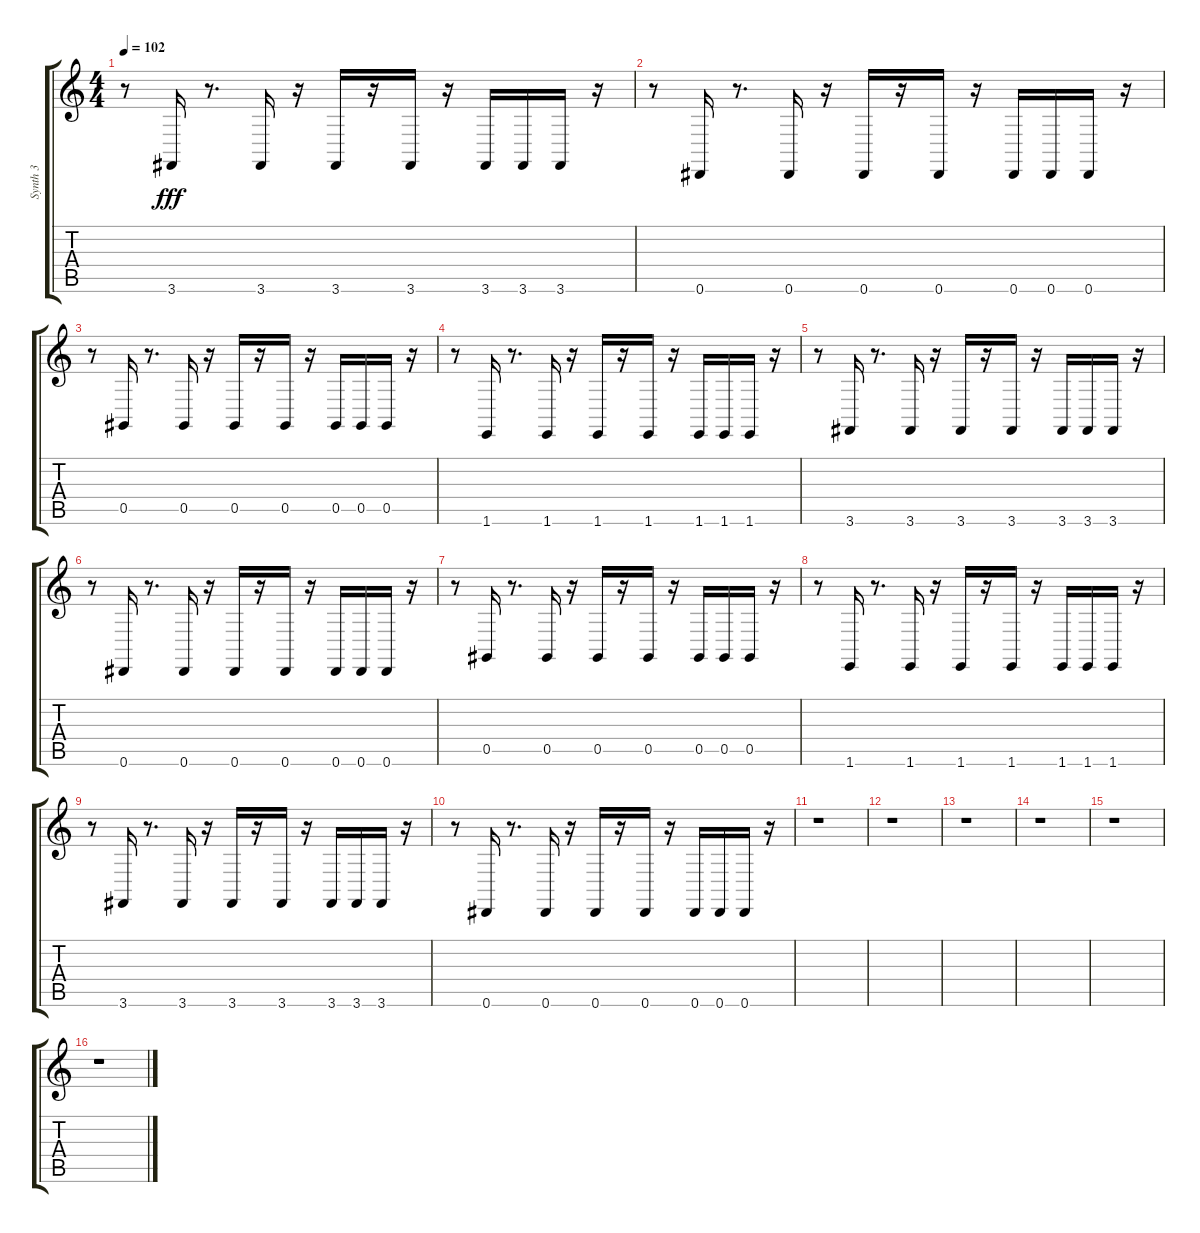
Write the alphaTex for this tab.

\track ("Synth 3" "Synth 3") {instrument synthbrass2}
\staff {score tabs}
\tuning (Eb4 Bb3 Gb3 Db3 Ab2 Eb2) {hide}
\ts (4 4)
\tempo 102
\clef g2
\ks c
r.8{dy fff} 3.6.16 r.8{d} 3.6.16 r.16 3.6.16 r.16 3.6.16 r.16 3.6.16 3.6.16 3.6.16 r.16 |
r.8 0.6.16 r.8{d} 0.6.16 r.16 0.6.16 r.16 0.6.16 r.16 0.6.16 0.6.16 0.6.16 r.16 |
r.8 0.5.16 r.8{d} 0.5.16 r.16 0.5.16 r.16 0.5.16 r.16 0.5.16 0.5.16 0.5.16 r.16 |
r.8 1.6.16 r.8{d} 1.6.16 r.16 1.6.16 r.16 1.6.16 r.16 1.6.16 1.6.16 1.6.16 r.16 |
r.8 3.6.16 r.8{d} 3.6.16 r.16 3.6.16 r.16 3.6.16 r.16 3.6.16 3.6.16 3.6.16 r.16 |
r.8 0.6.16 r.8{d} 0.6.16 r.16 0.6.16 r.16 0.6.16 r.16 0.6.16 0.6.16 0.6.16 r.16 |
r.8 0.5.16 r.8{d} 0.5.16 r.16 0.5.16 r.16 0.5.16 r.16 0.5.16 0.5.16 0.5.16 r.16 |
r.8 1.6.16 r.8{d} 1.6.16 r.16 1.6.16 r.16 1.6.16 r.16 1.6.16 1.6.16 1.6.16 r.16 |
r.8 3.6.16 r.8{d} 3.6.16 r.16 3.6.16 r.16 3.6.16 r.16 3.6.16 3.6.16 3.6.16 r.16 |
r.8 0.6.16 r.8{d} 0.6.16 r.16 0.6.16 r.16 0.6.16 r.16 0.6.16 0.6.16 0.6.16 r.16 |
r.1 |
r.1 |
r.1 |
r.1 |
r.1 |
r.1
